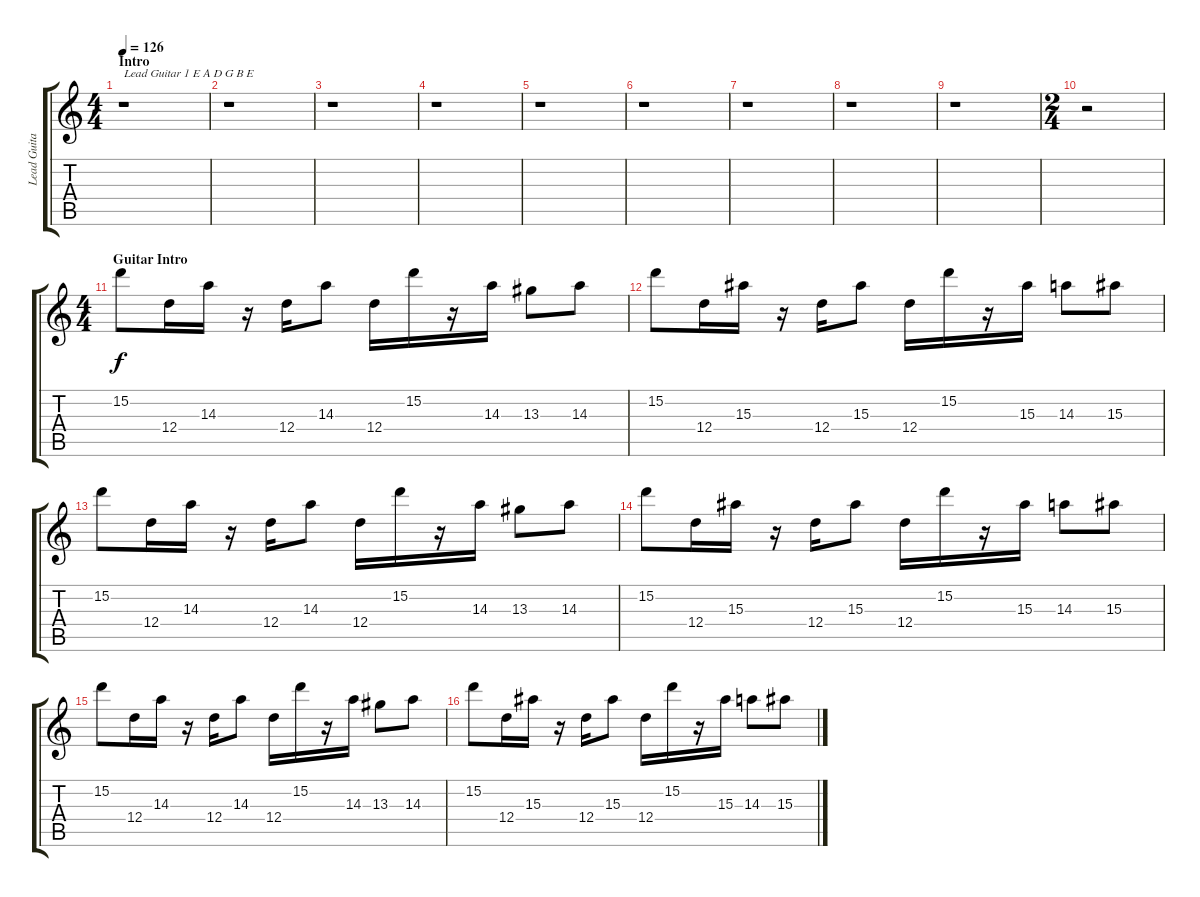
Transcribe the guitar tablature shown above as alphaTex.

\track ("Lead Guitar 1" "Lead Guita") {instrument distortionguitar}
\staff {score tabs}
\tuning (E4 B3 G3 D3 A2 E2) {hide}
\ts (4 4)
\section ("" "Intro")
\tempo 126
\clef g2
\ks c
r.1{txt "Lead Guitar 1 E A D G B E" dy f instrument distortionguitar} |
r.1 |
r.1 |
r.1 |
r.1 |
r.1 |
r.1 |
r.1 |
r.1 |
\ts (2 4)
r.2 |
\ts (4 4)
\section ("" "Guitar Intro")
15.2.8 12.4.16 14.3.16 r.16 12.4.16 14.3.8 12.4.16 15.2.16 r.16 14.3.16 13.3.8 14.3.8 |
15.2.8 12.4.16 15.3.16 r.16 12.4.16 15.3.8 12.4.16 15.2.16 r.16 15.3.16 14.3.8 15.3.8 |
15.2.8 12.4.16 14.3.16 r.16 12.4.16 14.3.8 12.4.16 15.2.16 r.16 14.3.16 13.3.8 14.3.8 |
15.2.8 12.4.16 15.3.16 r.16 12.4.16 15.3.8 12.4.16 15.2.16 r.16 15.3.16 14.3.8 15.3.8 |
15.2.8 12.4.16 14.3.16 r.16 12.4.16 14.3.8 12.4.16 15.2.16 r.16 14.3.16 13.3.8 14.3.8 |
15.2.8 12.4.16 15.3.16 r.16 12.4.16 15.3.8 12.4.16 15.2.16 r.16 15.3.16 14.3.8 15.3.8
